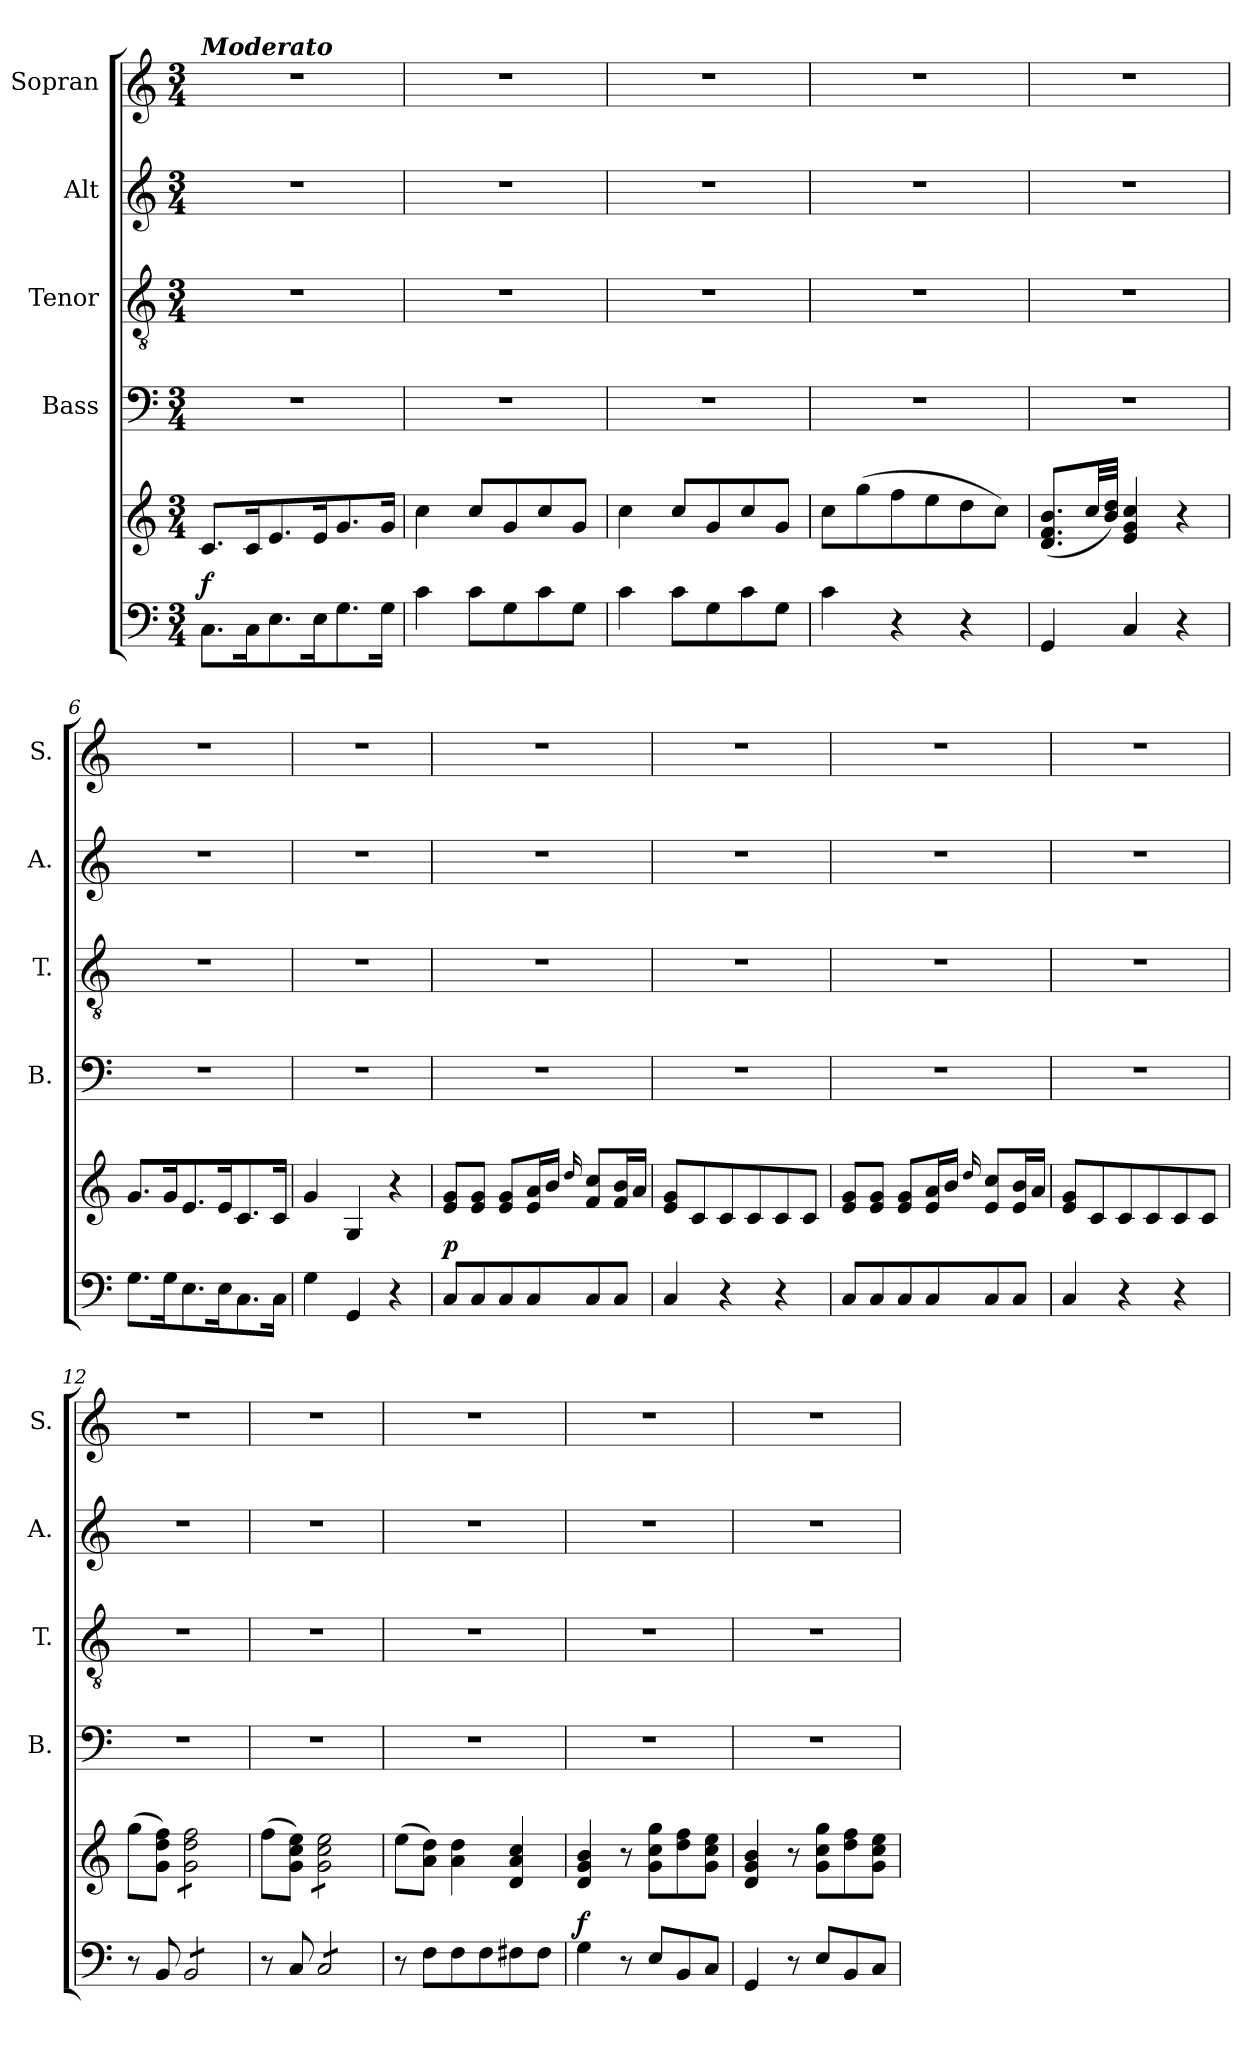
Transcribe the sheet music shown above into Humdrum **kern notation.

**kern	**kern	**dynam	**kern	**kern	**kern	**kern
*part5	*part5	*part5	*part4	*part3	*part2	*part1
*staff6	*staff5	*staff5/6	*staff4	*staff3	*staff2	*staff1
*	*	*	*I"Bass	*I"Tenor	*I"Alt	*I"Sopran
*	*	*	*I'B.	*I'T.	*I'A.	*I'S.
*clefF4	*clefG2	*	*clefF4	*clefGv2	*clefG2	*clefG2
*k[]	*k[]	*	*k[]	*k[]	*k[]	*k[]
*C:	*C:	*	*C:	*C:	*C:	*C:
*M3/4	*M3/4	*	*M3/4	*M3/4	*M3/4	*M3/4
=1	=1	=1	=1	=1	=1	=1
!	!	!	!	!	!	!LO:TX:a:Bi:t=Moderato
!	!	!LO:DY:a=2	!	!	!	!
8.C\L	8.c/L	f	2.r	2.r	2.r	2.r
16C\k	16c/k	.	.	.	.	.
8.E\	8.e/	.	.	.	.	.
16E\k	16e/k	.	.	.	.	.
8.G\	8.g/	.	.	.	.	.
16G\Jk	16g/Jk	.	.	.	.	.
=2	=2	=2	=2	=2	=2	=2
4c\	4cc\	.	2.r	2.r	2.r	2.r
8c\L	8cc/L	.	.	.	.	.
8G\	8g/	.	.	.	.	.
8c\	8cc/	.	.	.	.	.
8G\J	8g/J	.	.	.	.	.
=3	=3	=3	=3	=3	=3	=3
4c\	4cc\	.	2.r	2.r	2.r	2.r
8c\L	8cc/L	.	.	.	.	.
8G\	8g/	.	.	.	.	.
8c\	8cc/	.	.	.	.	.
8G\J	8g/J	.	.	.	.	.
=4	=4	=4	=4	=4	=4	=4
4c\	8cc\L	.	2.r	2.r	2.r	2.r
.	(>8gg\	.	.	.	.	.
4r	8ff\	.	.	.	.	.
.	8ee\	.	.	.	.	.
4r	8dd\	.	.	.	.	.
.	8cc\J)	.	.	.	.	.
=5	=5	=5	=5	=5	=5	=5
4GG/	(<8.d/ 8.f/ 8.b/L	.	2.r	2.r	2.r	2.r
.	32cc/LL	.	.	.	.	.
.	32b/ 32dd/JJJ)	.	.	.	.	.
4C/	4e/ 4g/ 4cc/	.	.	.	.	.
4r	4r	.	.	.	.	.
=6	=6	=6	=6	=6	=6	=6
8.G\L	8.g/L	.	2.r	2.r	2.r	2.r
16G\k	16g/k	.	.	.	.	.
8.E\	8.e/	.	.	.	.	.
16E\k	16e/k	.	.	.	.	.
8.C\	8.c/	.	.	.	.	.
16C\Jk	16c/Jk	.	.	.	.	.
!!LO:LB:g=z
=7	=7	=7	=7	=7	=7	=7
4G\	4g/	.	2.r	2.r	2.r	2.r
4GG/	4G/	.	.	.	.	.
4r	4r	.	.	.	.	.
=8	=8	=8	=8	=8	=8	=8
!	!	!LO:DY:a=2	!	!	!	!
8C/L	8e/ 8g/L	p	2.r	2.r	2.r	2.r
8C/	8e/ 8g/J	.	.	.	.	.
8C/	8e/ 8g/L	.	.	.	.	.
8C/	16e/ 16a/L	.	.	.	.	.
.	16b/JJ	.	.	.	.	.
.	16qqdd/	.	.	.	.	.
8C/	8f/ 8cc/L	.	.	.	.	.
8C/J	16f/ 16b/L	.	.	.	.	.
.	16a/JJ	.	.	.	.	.
=9	=9	=9	=9	=9	=9	=9
4C/	8e/ 8g/L	.	2.r	2.r	2.r	2.r
.	8c/	.	.	.	.	.
4r	8c/	.	.	.	.	.
.	8c/	.	.	.	.	.
4r	8c/	.	.	.	.	.
.	8c/J	.	.	.	.	.
=10	=10	=10	=10	=10	=10	=10
8C/L	8e/ 8g/L	.	2.r	2.r	2.r	2.r
8C/	8e/ 8g/J	.	.	.	.	.
8C/	8e/ 8g/L	.	.	.	.	.
8C/	16e/ 16a/L	.	.	.	.	.
.	16b/JJ	.	.	.	.	.
.	16qqdd/	.	.	.	.	.
8C/	8e/ 8cc/L	.	.	.	.	.
8C/J	16e/ 16b/L	.	.	.	.	.
.	16a/JJ	.	.	.	.	.
=11	=11	=11	=11	=11	=11	=11
4C/	8e/ 8g/L	.	2.r	2.r	2.r	2.r
.	8c/	.	.	.	.	.
4r	8c/	.	.	.	.	.
.	8c/	.	.	.	.	.
4r	8c/	.	.	.	.	.
.	8c/J	.	.	.	.	.
=12	=12	=12	=12	=12	=12	=12
8r	(>8gg\L	.	2.r	2.r	2.r	2.r
8BB/	8g\ 8dd\ 8ff\J)	.	.	.	.	.
*tremolo	*	*	*	*	*	*
*	*tremolo	*	*	*	*	*
8BB/L	8g\ 8dd\ 8ff\L	.	.	.	.	.
8BB/	8g\ 8dd\ 8ff\	.	.	.	.	.
8BB/	8g\ 8dd\ 8ff\	.	.	.	.	.
8BB/J	8g\ 8dd\ 8ff\J	.	.	.	.	.
*	*Xtremolo	*	*	*	*	*
*Xtremolo	*	*	*	*	*	*
!!LO:PB:g=z
=13	=13	=13	=13	=13	=13	=13
8r	(>8ff\L	.	2.r	2.r	2.r	2.r
8C/	8g\ 8cc\ 8ee\J)	.	.	.	.	.
*tremolo	*	*	*	*	*	*
*	*tremolo	*	*	*	*	*
8C/L	8g\ 8cc\ 8ee\L	.	.	.	.	.
8C/	8g\ 8cc\ 8ee\	.	.	.	.	.
8C/	8g\ 8cc\ 8ee\	.	.	.	.	.
8C/J	8g\ 8cc\ 8ee\J	.	.	.	.	.
*	*Xtremolo	*	*	*	*	*
*Xtremolo	*	*	*	*	*	*
=14	=14	=14	=14	=14	=14	=14
8r	(>8ee\L	.	2.r	2.r	2.r	2.r
8F\L	8a\ 8dd\J)	.	.	.	.	.
8F\	4a\ 4dd\	.	.	.	.	.
8F\	.	.	.	.	.	.
8F#X\	4d/ 4a/ 4cc/	.	.	.	.	.
8F#\J	.	.	.	.	.	.
=15	=15	=15	=15	=15	=15	=15
!	!	!LO:DY:a=2	!	!	!	!
4G\	4d/ 4g/ 4b/	f	2.r	2.r	2.r	2.r
8r	8r	.	.	.	.	.
8E/L	8g\ 8cc\ 8gg\L	.	.	.	.	.
8BB/	8dd\ 8ff\	.	.	.	.	.
8C/J	8g\ 8cc\ 8ee\J	.	.	.	.	.
=16	=16	=16	=16	=16	=16	=16
4GG/	4d/ 4g/ 4b/	.	2.r	2.r	2.r	2.r
8r	8r	.	.	.	.	.
8E/L	8g\ 8cc\ 8gg\L	.	.	.	.	.
8BB/	8dd\ 8ff\	.	.	.	.	.
8C/J	8g\ 8cc\ 8ee\J	.	.	.	.	.
=	=	=	=	=	=	=
*-	*-	*-	*-	*-	*-	*-
